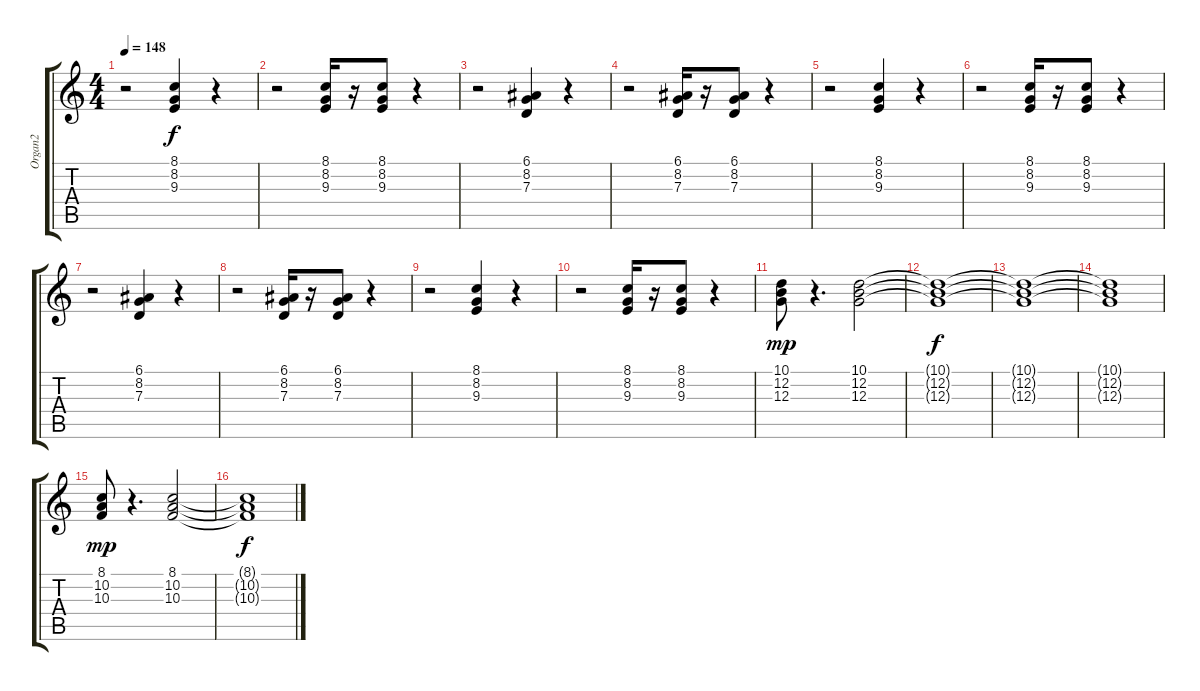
\track ("Organ2" "Organ2") {instrument percussiveorgan}
\staff {score tabs}
\tuning (E4 B3 G3 D3 A2 E2) {hide}
\ts (4 4)
\tempo 148
\clef g2
\ks c
r.2{dy f} (8.1 8.2 9.3).4{volume 6} r.4 |
r.2 (8.1 8.2 9.3).16{volume 6} r.16 (8.1 8.2 9.3).8 r.4 |
r.2 (6.1 8.2 7.3).4{volume 6} r.4 |
r.2 (6.1 8.2 7.3).16{volume 6} r.16 (6.1 8.2 7.3).8 r.4 |
r.2 (8.1 8.2 9.3).4{volume 5} r.4 |
r.2 (8.1 8.2 9.3).16{volume 5} r.16 (8.1 8.2 9.3).8 r.4 |
r.2 (6.1 8.2 7.3).4{volume 5} r.4 |
r.2 (6.1 8.2 7.3).16{volume 4} r.16 (6.1 8.2 7.3).8 r.4 |
r.2 (8.1 8.2 9.3).4{volume 4} r.4 |
r.2 (8.1 8.2 9.3).16{volume 4} r.16 (8.1 8.2 9.3).8{volume 4} r.4 |
(10.1 12.2 12.3).8{dy mp volume 8 instrument percussiveorgan} r.4{d} (10.1 12.2 12.3).2 |
(10.1{t} 12.2{t} 12.3{t}).1{dy f} |
(10.1{t} 12.2{t} 12.3{t}).1 |
(10.1{t} 12.2{t} 12.3{t}).1 |
(8.1 10.2 10.3).8{dy mp} r.4{d} (8.1 10.2 10.3).2 |
(8.1{t} 10.2{t} 10.3{t}).1{dy f}
